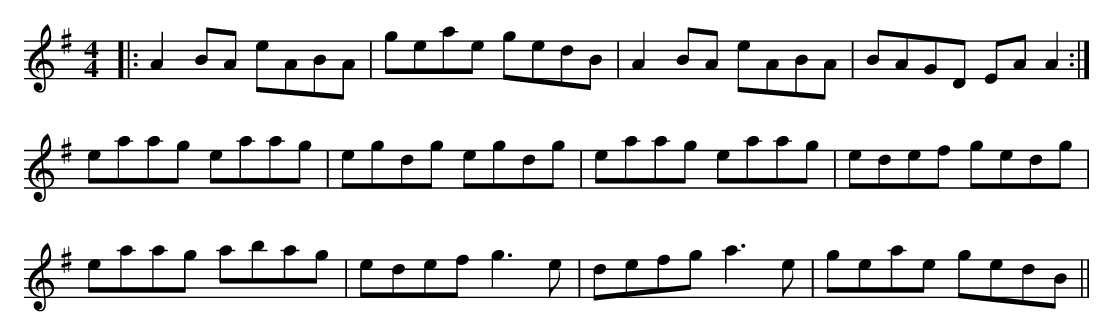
X:1
M:4/4
K:Ador
|:A2 BA eABA|geae gedB|A2 BA eABA|BAGD EAA2:|
eaag eaag|egdg egdg|eaag eaag|edef gedg|
eaag abag|edef g3e|defg a3e|geae gedB||
